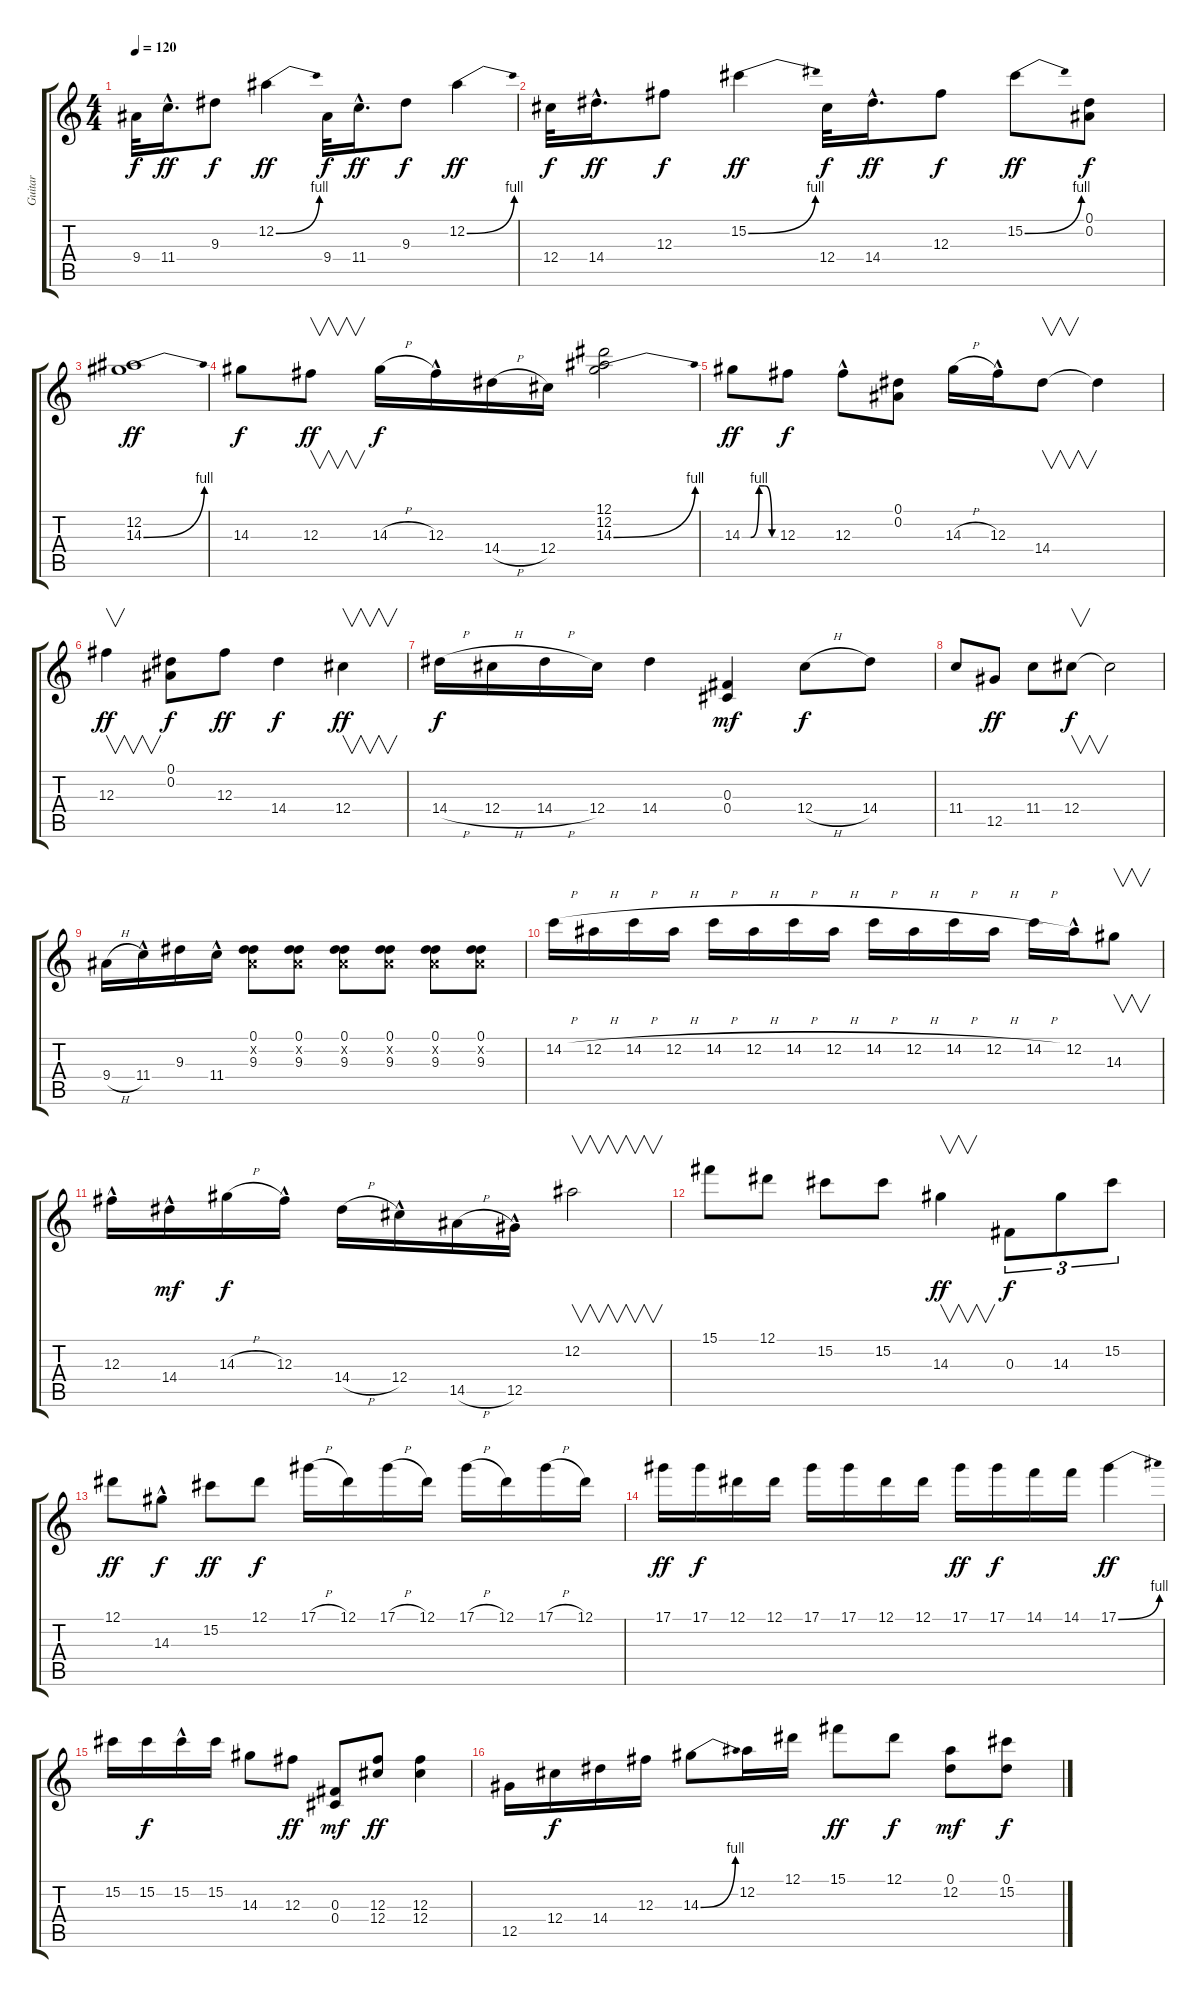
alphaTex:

\track ("Guitar" "Guitar") {instrument overdrivenguitar}
\staff {score tabs}
\tuning (Eb4 Bb3 Gb3 Db3 Ab2 Eb2) {hide}
\ts (4 4)
\tempo 120
\clef g2
\ks c
9.4.32{dy f} 11.4{hac}.16{d dy ff} 9.3.8{dy f} 12.2{be (bend 0 0 60 4)}.4{dy ff} 9.4.32{dy f} 11.4{hac}.16{d dy ff} 9.3.8{dy f} 12.2{be (bend 0 0 60 4)}.4{dy ff} |
12.4.32{dy f} 14.4{hac}.16{d dy ff} 12.3.8{dy f} 15.2{be (bend 0 0 60 4)}.4{dy ff} 12.4.32{dy f} 14.4{hac}.16{d dy ff} 12.3.8{dy f} 15.2{be (bend 0 0 60 4)}.8{dy ff} (0.1 0.2).8{dy f} |
(12.2 14.3{be (bend 0 0 60 4)}).1{dy ff} |
14.3.8{dy f} 12.3.8{v dy ff} 14.3{h}.16{dy f} 12.3{hac}.16 14.4{h}.16 12.4.16 (12.1 12.2 14.3{be (bend 0 0 60 4)}).2 |
14.3{be (custom 0 0 15 0 30 4 40 4 53 0 60 0)}.8{dy ff} 12.3.8{dy f} 12.3{hac}.8 (0.1 0.2).8 14.3{h}.16 12.3{hac}.16 14.4.8{v} 14.4{t}.4 |
12.3.4{v dy ff} (0.1 0.2).8{dy f} 12.3.8{dy ff} 14.4.4{dy f} 12.4.4{v dy ff} |
14.4{h}.16{dy f} 12.4{h}.16 14.4{h}.16 12.4.16 14.4.4 (0.3 0.4).4{dy mf} 12.4{h}.8{dy f} 14.4.8 |
11.4.8 12.5.8{dy ff} 11.4.8 12.4.8{v dy f} 12.4{t}.2 |
9.4{h}.16 11.4{hac}.16 9.3.16 11.4{hac}.16 (0.1 0.2{x} 9.3).8 (0.1 0.2{x} 9.3).8 (0.1 0.2{x} 9.3).8 (0.1 0.2{x} 9.3).8 (0.1 0.2{x} 9.3).8 (0.1 0.2{x} 9.3).8 |
14.2{h}.16 12.2{h}.16 14.2{h}.16 12.2{h}.16 14.2{h}.16 12.2{h}.16 14.2{h}.16 12.2{h}.16 14.2{h}.16 12.2{h}.16 14.2{h}.16 12.2{h}.16 14.2{h}.16 12.2{hac}.16 14.3.8{v} |
12.3{hac}.16 14.4{hac}.16{dy mf} 14.3{h}.16{dy f} 12.3{hac}.16 14.4{h}.16 12.4{hac}.16 14.5{h}.16 12.5{hac}.16 12.2.2{v} |
15.1.8 12.1.8 15.2.8 15.2.8 14.3.4{v dy ff} 0.3.8{tu (3 2) dy f} 14.3.8{tu (3 2)} 15.2.8{tu (3 2)} |
12.1.8{dy ff} 14.3{hac}.8{dy f} 15.2.8{dy ff} 12.1.8{dy f} 17.1{h}.16 12.1.16 17.1{h}.16 12.1.16 17.1{h}.16 12.1.16 17.1{h}.16 12.1.16 |
17.1.16{dy ff} 17.1.16{dy f} 12.1.16 12.1.16 17.1.16 17.1.16 12.1.16 12.1.16 17.1.16{dy ff} 17.1.16{dy f} 14.1.16 14.1.16 17.1{be (bend 0 0 60 4)}.4{dy ff} |
15.2.16 15.2.16{dy f} 15.2{hac}.16 15.2.16 14.3.8 12.3.8{dy ff} (0.3 0.4).8{dy mf} (12.3 12.4).8{dy ff} (12.3 12.4).4 |
12.5.16 12.4.16{dy f} 14.4.16 12.3.16 14.3{be (bend 0 0 60 4)}.8 12.2.16 12.1.16 15.1.8{dy ff} 12.1.8{dy f} (0.1 12.2).8{dy mf} (0.1 15.2).8{dy f}
